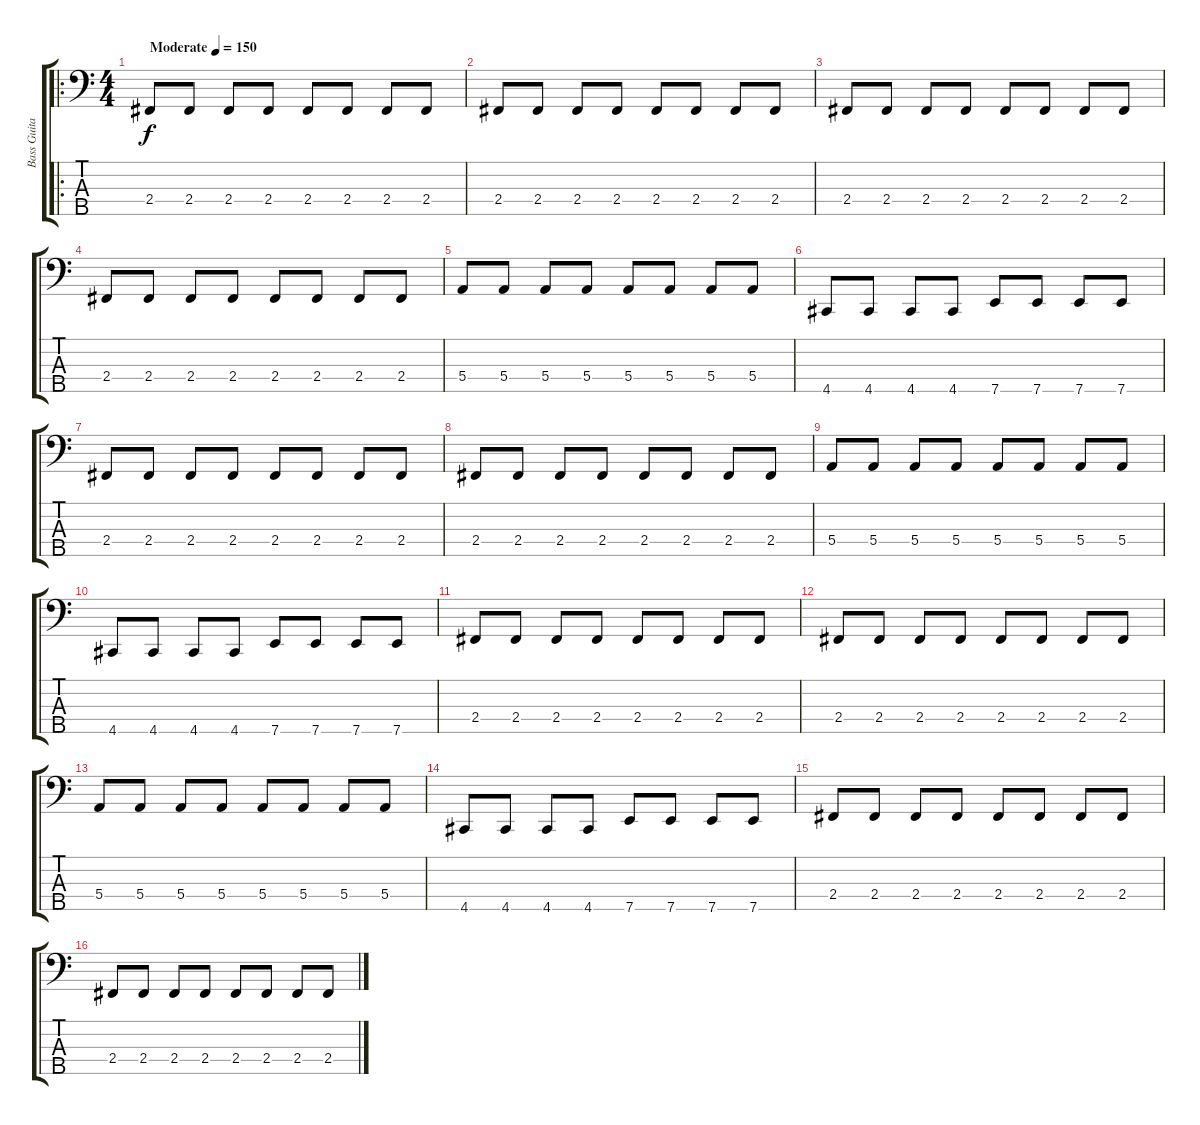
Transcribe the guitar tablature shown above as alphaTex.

\track ("Bass Guitar" "Bass Guita") {instrument electricbasspick}
\staff {score tabs}
\tuning (G2 D2 A1 E1 A0) {hide}
\ro
\ts (4 4)
\tempo (150 "Moderate")
\clef f4
\ks c
2.4.8{dy f instrument electricbasspick} 2.4.8 2.4.8 2.4.8 2.4.8 2.4.8 2.4.8 2.4.8 |
2.4.8 2.4.8 2.4.8 2.4.8 2.4.8 2.4.8 2.4.8 2.4.8 |
2.4.8 2.4.8 2.4.8 2.4.8 2.4.8 2.4.8 2.4.8 2.4.8 |
2.4.8 2.4.8 2.4.8 2.4.8 2.4.8 2.4.8 2.4.8 2.4.8 |
5.4.8 5.4.8 5.4.8 5.4.8 5.4.8 5.4.8 5.4.8 5.4.8 |
4.5.8 4.5.8 4.5.8 4.5.8 7.5.8 7.5.8 7.5.8 7.5.8 |
2.4.8 2.4.8 2.4.8 2.4.8 2.4.8 2.4.8 2.4.8 2.4.8 |
2.4.8 2.4.8 2.4.8 2.4.8 2.4.8 2.4.8 2.4.8 2.4.8 |
5.4.8 5.4.8 5.4.8 5.4.8 5.4.8 5.4.8 5.4.8 5.4.8 |
4.5.8 4.5.8 4.5.8 4.5.8 7.5.8 7.5.8 7.5.8 7.5.8 |
2.4.8 2.4.8 2.4.8 2.4.8 2.4.8 2.4.8 2.4.8 2.4.8 |
2.4.8 2.4.8 2.4.8 2.4.8 2.4.8 2.4.8 2.4.8 2.4.8 |
5.4.8 5.4.8 5.4.8 5.4.8 5.4.8 5.4.8 5.4.8 5.4.8 |
4.5.8 4.5.8 4.5.8 4.5.8 7.5.8 7.5.8 7.5.8 7.5.8 |
2.4.8 2.4.8 2.4.8 2.4.8 2.4.8 2.4.8 2.4.8 2.4.8 |
2.4.8 2.4.8 2.4.8 2.4.8 2.4.8 2.4.8 2.4.8 2.4.8
